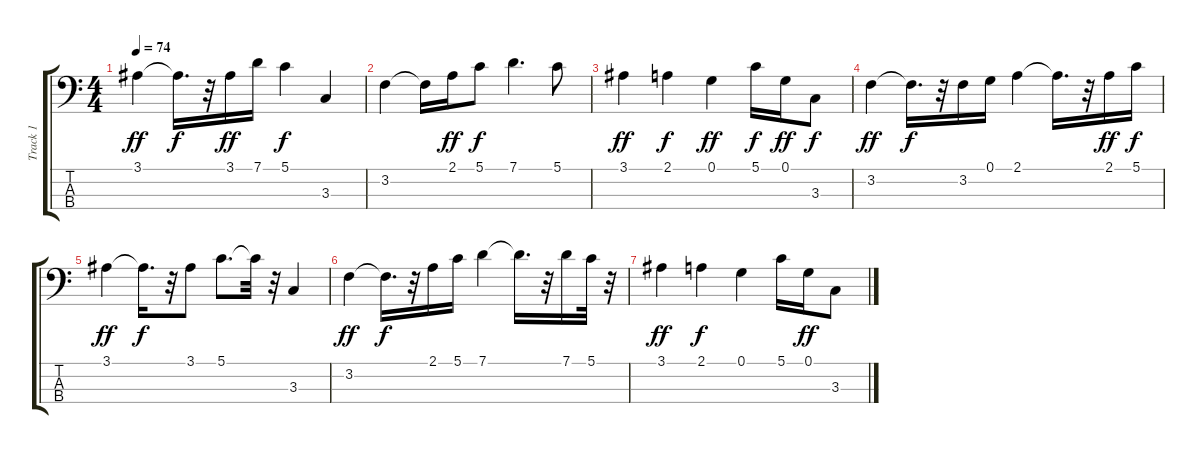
\track ("Track 1" "Track 1") {instrument fretlessbass}
\staff {score tabs}
\tuning (G2 D2 A1 E1) {hide}
\ts (4 4)
\tempo 74
\clef f4
\ks c
3.1.4{dy ff} 3.1{t}.16{d dy f} r.32 3.1.16{dy ff} 7.1.16 5.1.4{dy f} 3.3.4 |
3.2.4 3.2{t}.16 2.1.16{dy ff} 5.1.8{dy f} 7.1.4{d} 5.1.8 |
3.1.4{dy ff} 2.1.4{dy f} 0.1.4{dy ff} 5.1.16{dy f} 0.1.16{dy ff} 3.3.8{dy f} |
3.2.4{dy ff} 3.2{t}.16{d dy f} r.32 3.2.16 0.1.16 2.1.4 2.1{t}.16{d} r.32 2.1.16{dy ff} 5.1.16{dy f} |
3.1.4{dy ff} 3.1{t}.16{d dy f} r.32 3.1.8 5.1.8{d} 5.1{t}.32 r.32 3.3.4 |
3.2.4{dy ff} 3.2{t}.16{d dy f} r.32 2.1.16 5.1.16 7.1.4 7.1{t}.16{d} r.32 7.1.16 5.1.32 r.32 |
3.1.4{dy ff} 2.1.4{dy f} 0.1.4 5.1.16 0.1.16{dy ff} 3.3.8
